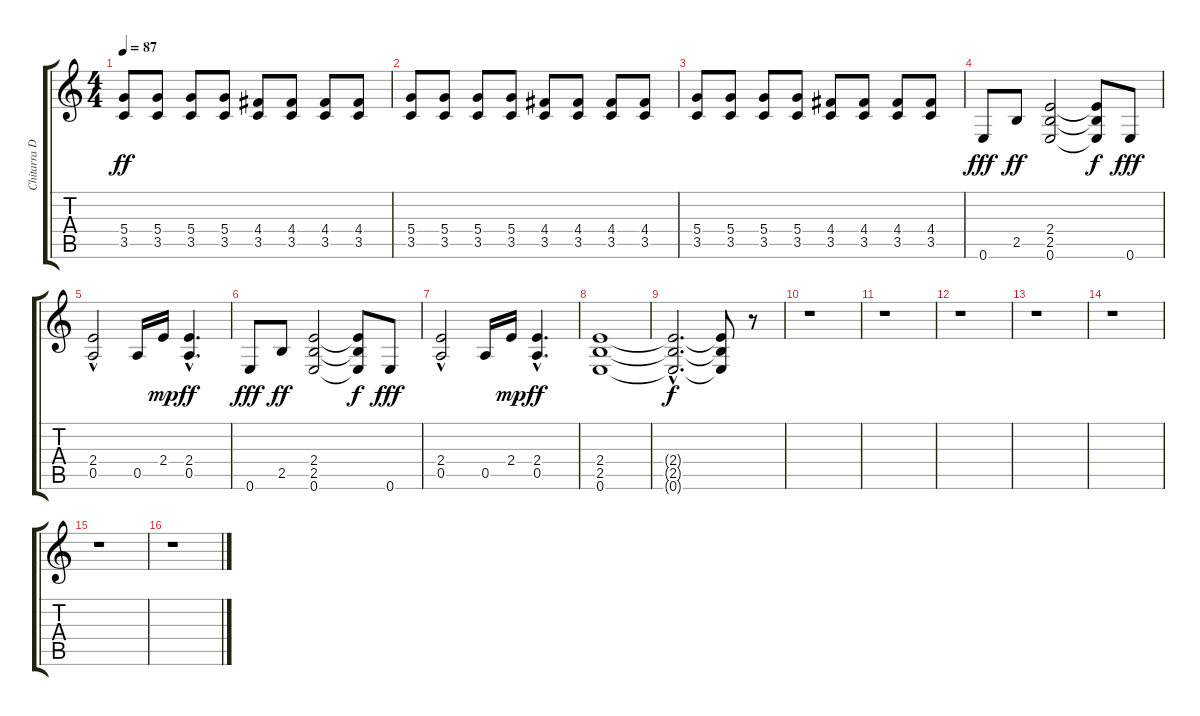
\track ("Chitarra Distorta" "Chitarra D") {instrument distortionguitar}
\staff {score tabs}
\tuning (E4 B3 G3 D3 A2 E2) {hide}
\ts (4 4)
\tempo 87
\clef g2
\ks c
(5.4 3.5).8{dy ff} (5.4 3.5).8 (5.4 3.5).8 (5.4 3.5).8 (4.4 3.5).8 (4.4 3.5).8 (4.4 3.5).8 (4.4 3.5).8 |
(5.4 3.5).8 (5.4 3.5).8 (5.4 3.5).8 (5.4 3.5).8 (4.4 3.5).8 (4.4 3.5).8 (4.4 3.5).8 (4.4 3.5).8 |
(5.4 3.5).8 (5.4 3.5).8 (5.4 3.5).8 (5.4 3.5).8 (4.4 3.5).8 (4.4 3.5).8 (4.4 3.5).8 (4.4 3.5).8 |
0.6.8{dy fff} 2.5.8{dy ff} (2.4 2.5 0.6).2 (2.4{t} 2.5{t} 0.6{t}).8{dy f} 0.6.8{dy fff} |
(2.4 0.5{hac}).2 0.5.16 2.4.16{dy mp} (2.4{hac} 0.5{hac}).4{d dy ff} |
0.6.8{dy fff} 2.5.8{dy ff} (2.4 2.5 0.6).2 (2.4{t} 2.5{t} 0.6{t}).8{dy f} 0.6.8{dy fff} |
(2.4 0.5{hac}).2 0.5.16 2.4.16{dy mp} (2.4{hac} 0.5{hac}).4{d dy ff} |
(2.4 2.5 0.6).1 |
(2.4{hac t} 2.5{hac t} 0.6{hac t}).2{d dy f} (2.4{t} 2.5{t} 0.6{t}).8 r.8 |
r.1 |
r.1 |
r.1 |
r.1 |
r.1 |
r.1 |
r.1
